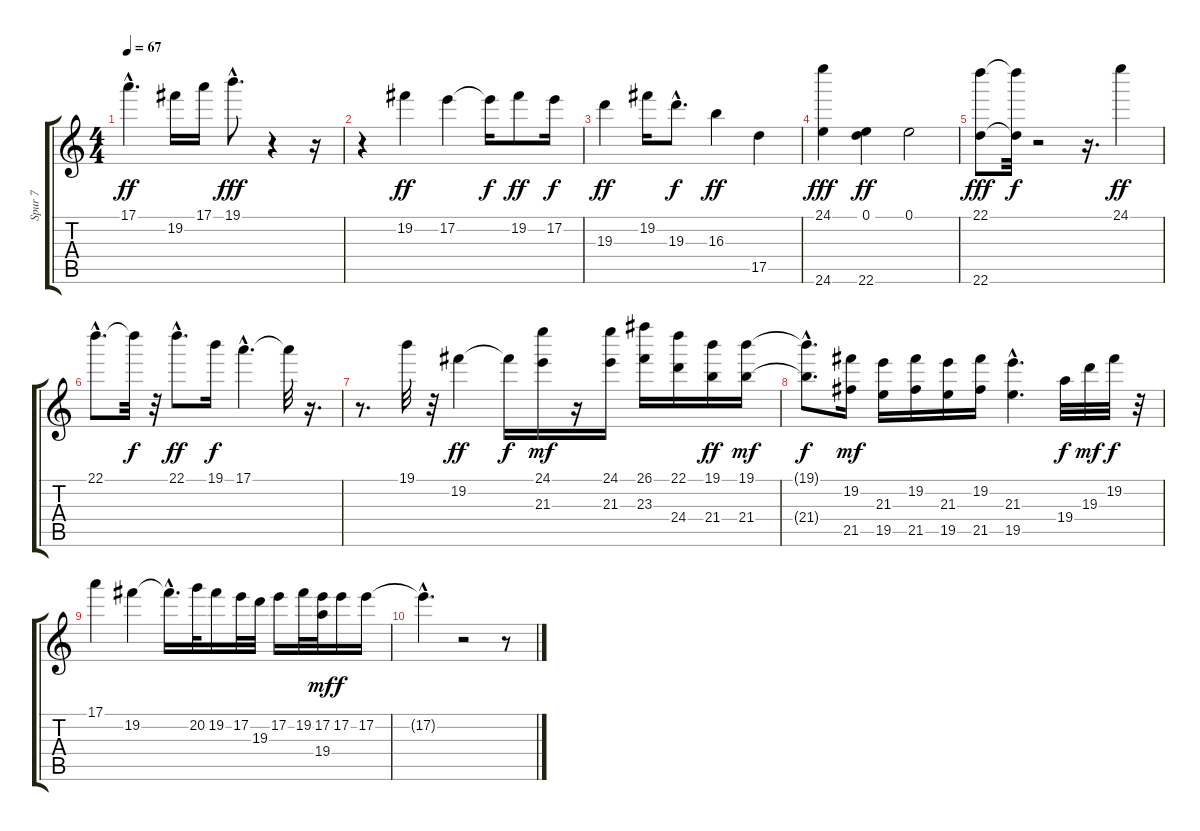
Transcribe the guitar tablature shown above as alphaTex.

\track ("Spur 7" "Spur 7") {instrument overdrivenguitar}
\staff {score tabs}
\tuning (E4 B3 G3 D3 A2 E2) {hide}
\ts (4 4)
\tempo 67
\clef g2
\ks c
17.1{hac}.4{d dy ff} 19.2.16 17.1.16 19.1{hac}.8{d dy fff} r.4 r.16 |
r.4 19.2.4{dy ff} 17.2.4 17.2{t}.16{dy f} 19.2.8{dy ff} 17.2.16{dy f} |
19.3.4{dy ff} 19.2.16 19.3{hac}.8{d dy f} 16.3.4{dy ff} 17.5.4 |
(24.1 24.6).4{dy fff} (0.1 22.6).4{dy ff} 0.1.2 |
(22.1 22.6).8{dy fff} (22.1{t} 22.6{t}).32{dy f} r.2 r.16{d} 24.1.4{dy ff} |
22.1{hac}.8{d} 22.1{t}.32{dy f} r.32 22.1{hac}.8{d dy ff} 19.1.16{dy f} 17.1{hac}.4{d} 17.1{t}.32 r.16{d} |
r.8{d} 19.1.32 r.32 19.2.4{dy ff} 19.2{t}.16{dy f} (24.1 21.3).16{dy mf} r.16 (24.1 21.3).16 (26.1 23.3).16 (22.1 24.4).16 (19.1 21.4).16{dy ff} (19.1 21.4).16{dy mf} |
(19.1{hac t} 21.4{hac t}).8{d dy f} (19.2 21.5).16{dy mf} (21.3 19.5).16 (19.2 21.5).16 (21.3 19.5).16 (19.2 21.5).16 (21.3{hac} 19.5{hac}).4{d} 19.4.32{dy f} 19.3.32{dy mf} 19.2.32{dy f} r.32 |
17.1.4 19.2.4 19.2{hac t}.16{d} 20.2.32 19.2.16 17.2.32 19.3.32 17.2.16 19.2.32 (17.2 19.4).32{dy mf} 17.2.16{dy f} 17.2.16 |
17.2{hac t}.4{d} r.2 r.8
